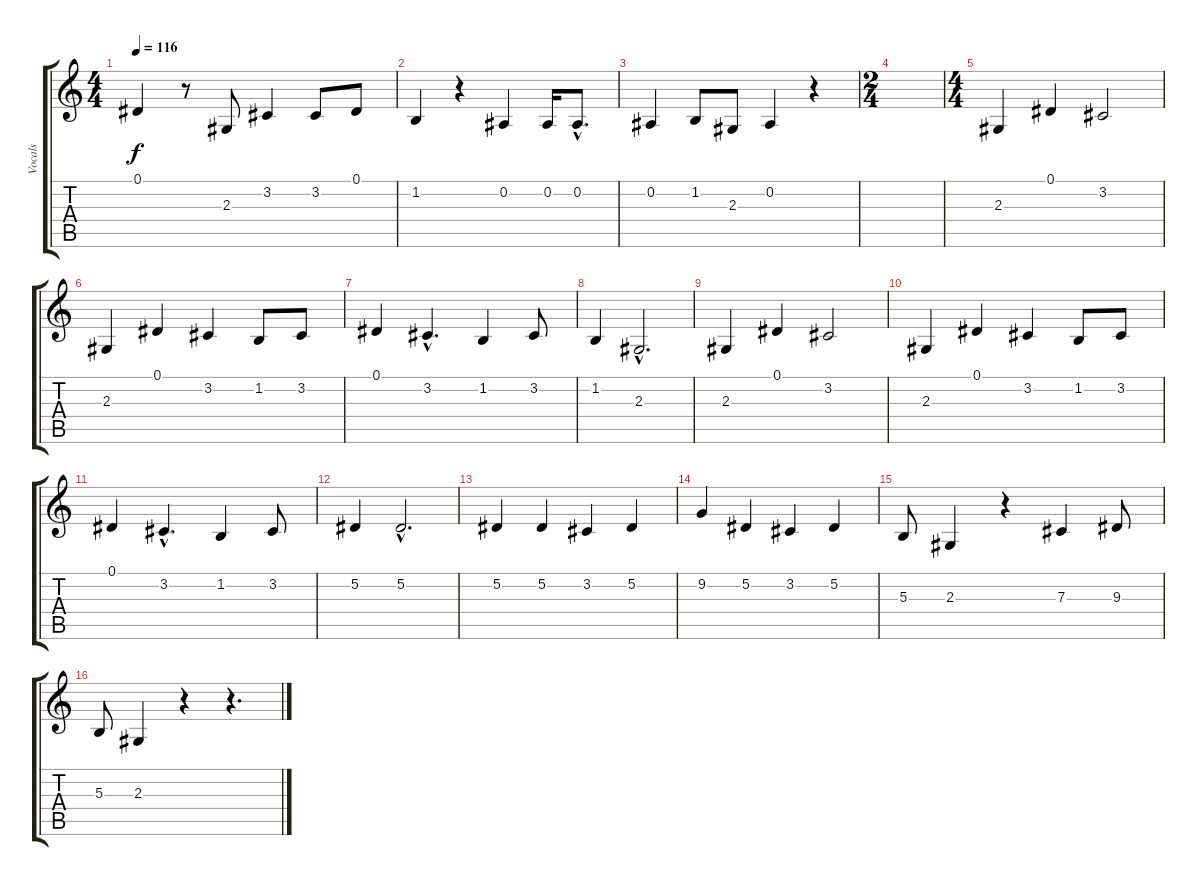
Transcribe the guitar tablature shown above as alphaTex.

\track ("Vocals" "Vocals") {instrument violin}
\staff {score tabs}
\tuning (Eb4 Bb3 Gb3 Db3 Ab2 Eb2) {hide}
\ts (4 4)
\tempo 116
\clef g2
\ks c
0.1.4{dy f} r.8 2.3.8 3.2.4 3.2.8 0.1.8 |
1.2.4 r.4 0.2.4 0.2.16 0.2{hac}.8{d} |
0.2.4 1.2.8 2.3.8 0.2.4 r.4 |
\ts (2 4)
|
\ts (4 4)
2.3.4 0.1.4 3.2.2 |
2.3.4 0.1.4 3.2.4 1.2.8 3.2.8 |
0.1.4 3.2{hac}.4{d} 1.2.4 3.2.8 |
1.2.4 2.3{hac}.2{d} |
2.3.4 0.1.4 3.2.2 |
2.3.4 0.1.4 3.2.4 1.2.8 3.2.8 |
0.1.4 3.2{hac}.4{d} 1.2.4 3.2.8 |
5.2.4 5.2{hac}.2{d} |
5.2.4 5.2.4 3.2.4 5.2.4 |
9.2.4 5.2.4 3.2.4 5.2.4 |
5.3.8 2.3.4 r.4 7.3.4 9.3.8 |
5.3.8 2.3.4 r.4 r.4{d}
